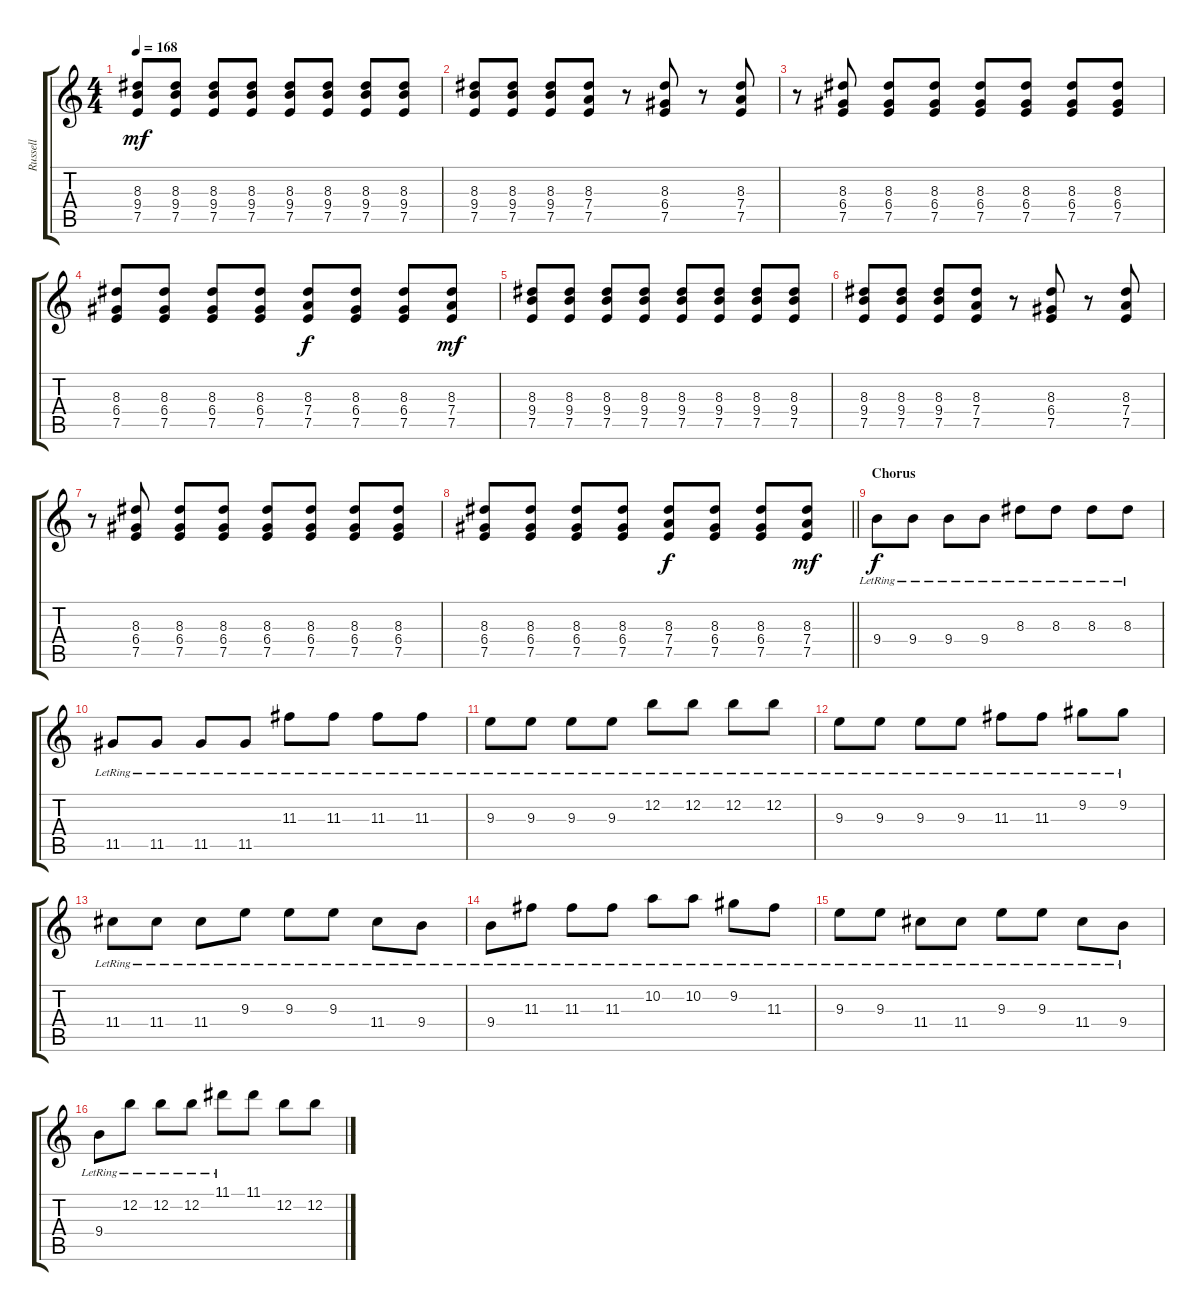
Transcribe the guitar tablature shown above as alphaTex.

\track ("Russell" "Russell") {instrument acousticguitarsteel}
\staff {score tabs}
\tuning (E4 B3 G3 D3 A2 E2) {hide}
\ts (4 4)
\tempo 168
\clef g2
\ks c
(8.3 9.4 7.5).8{dy mf} (8.3 9.4 7.5).8 (8.3 9.4 7.5).8 (8.3 9.4 7.5).8 (8.3 9.4 7.5).8 (8.3 9.4 7.5).8 (8.3 9.4 7.5).8 (8.3 9.4 7.5).8 |
(8.3 9.4 7.5).8 (8.3 9.4 7.5).8 (8.3 9.4 7.5).8 (8.3 7.4 7.5).8 r.8 (8.3 6.4 7.5).8 r.8 (8.3 7.4 7.5).8 |
r.8 (8.3 6.4 7.5).8 (8.3 6.4 7.5).8 (8.3 6.4 7.5).8 (8.3 6.4 7.5).8 (8.3 6.4 7.5).8 (8.3 6.4 7.5).8 (8.3 6.4 7.5).8 |
(8.3 6.4 7.5).8 (8.3 6.4 7.5).8 (8.3 6.4 7.5).8 (8.3 6.4 7.5).8 (8.3 7.4 7.5).8{dy f} (8.3 6.4 7.5).8 (8.3 6.4 7.5).8 (8.3 7.4 7.5).8{dy mf} |
(8.3 9.4 7.5).8 (8.3 9.4 7.5).8 (8.3 9.4 7.5).8 (8.3 9.4 7.5).8 (8.3 9.4 7.5).8 (8.3 9.4 7.5).8 (8.3 9.4 7.5).8 (8.3 9.4 7.5).8 |
(8.3 9.4 7.5).8 (8.3 9.4 7.5).8 (8.3 9.4 7.5).8 (8.3 7.4 7.5).8 r.8 (8.3 6.4 7.5).8 r.8 (8.3 7.4 7.5).8 |
r.8 (8.3 6.4 7.5).8 (8.3 6.4 7.5).8 (8.3 6.4 7.5).8 (8.3 6.4 7.5).8 (8.3 6.4 7.5).8 (8.3 6.4 7.5).8 (8.3 6.4 7.5).8 |
\barLineRight lightlight
(8.3 6.4 7.5).8 (8.3 6.4 7.5).8 (8.3 6.4 7.5).8 (8.3 6.4 7.5).8 (8.3 7.4 7.5).8{dy f} (8.3 6.4 7.5).8 (8.3 6.4 7.5).8 (8.3 7.4 7.5).8{dy mf} |
\section ("" "Chorus")
9.4{lr}.8{dy f volume 15 balance 8} 9.4{lr}.8 9.4{lr}.8 9.4{lr}.8 8.3{lr}.8 8.3{lr}.8 8.3{lr}.8 8.3{lr}.8 |
11.5{lr}.8 11.5{lr}.8 11.5{lr}.8 11.5{lr}.8 11.3{lr}.8 11.3{lr}.8 11.3{lr}.8 11.3{lr}.8 |
9.3{lr}.8 9.3{lr}.8 9.3{lr}.8 9.3{lr}.8 12.2{lr}.8 12.2{lr}.8 12.2{lr}.8 12.2{lr}.8 |
9.3{lr}.8 9.3{lr}.8 9.3{lr}.8 9.3{lr}.8 11.3{lr}.8 11.3{lr}.8 9.2{lr}.8 9.2{lr}.8 |
11.4{lr}.8 11.4{lr}.8 11.4{lr}.8 9.3{lr}.8 9.3{lr}.8 9.3{lr}.8 11.4{lr}.8 9.4{lr}.8 |
9.4{lr}.8 11.3{lr}.8 11.3{lr}.8 11.3{lr}.8 10.2{lr}.8 10.2{lr}.8 9.2{lr}.8 11.3{lr}.8 |
9.3{lr}.8 9.3{lr}.8 11.4{lr}.8 11.4{lr}.8 9.3{lr}.8 9.3{lr}.8 11.4{lr}.8 9.4{lr}.8 |
9.4{lr}.8 12.2{lr}.8 12.2{lr}.8 12.2{lr}.8 11.1{lr}.8 11.1.8 12.2.8 12.2.8
